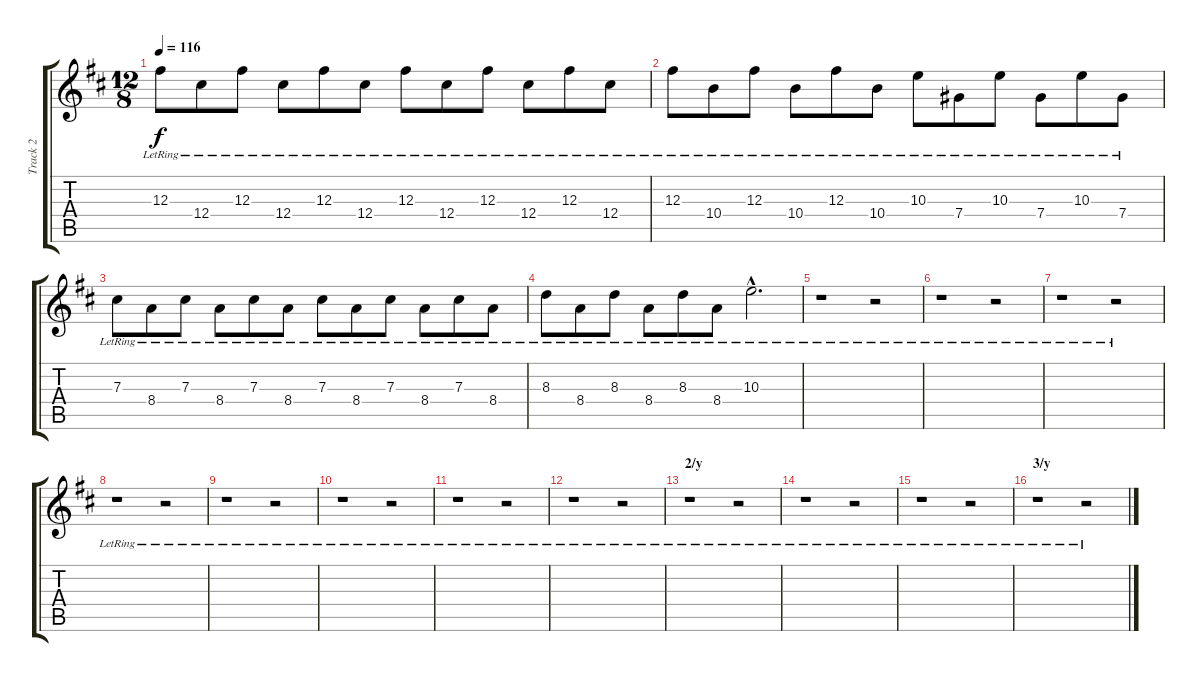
\track ("Track 2" "Track 2") {instrument electricguitarclean}
\staff {score tabs}
\tuning (Eb4 Bb3 Gb3 Db3 Ab2 Db2) {hide}
\ts (12 8)
\tempo 116
\clef g2
\ks bminor
12.3{lr}.8{dy f} 12.4{lr}.8 12.3{lr}.8 12.4{lr}.8 12.3{lr}.8 12.4{lr}.8 12.3{lr}.8 12.4{lr}.8 12.3{lr}.8 12.4{lr}.8 12.3{lr}.8 12.4{lr}.8 |
12.3{lr}.8 10.4{lr}.8 12.3{lr}.8 10.4{lr}.8 12.3{lr}.8 10.4{lr}.8 10.3{lr}.8 7.4{lr}.8 10.3{lr}.8 7.4{lr}.8 10.3{lr}.8 7.4{lr}.8 |
7.3{lr}.8 8.4{lr}.8 7.3{lr}.8 8.4{lr}.8 7.3{lr}.8 8.4{lr}.8 7.3{lr}.8 8.4{lr}.8 7.3{lr}.8 8.4{lr}.8 7.3{lr}.8 8.4{lr}.8 |
8.3{lr}.8 8.4{lr}.8 8.3{lr}.8 8.4{lr}.8 8.3{lr}.8 8.4{lr}.8 10.3{hac lr}.2{d} |
r.1 r.2 |
r.1 r.2 |
r.1 r.2 |
r.1 r.2 |
r.1 r.2 |
r.1 r.2 |
r.1 r.2 |
r.1 r.2 |
\section ("" "2/y")
r.1 r.2 |
r.1 r.2 |
r.1 r.2 |
\section ("" "3/y")
r.1 r.2
